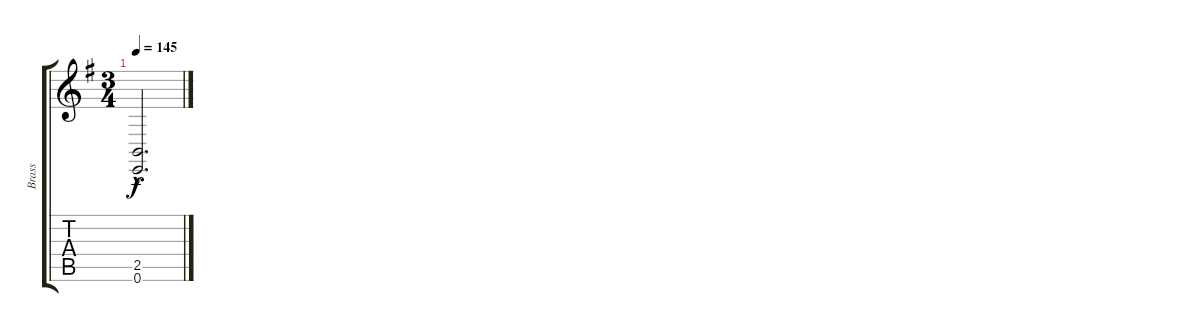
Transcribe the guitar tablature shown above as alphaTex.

\track ("Brass" "Brass") {instrument tuba}
\staff {score tabs}
\tuning (E4 B3 G3 D3 A2 E2) {hide}
\ts (3 4)
\tempo 145
\clef g2
\ks eminor
(2.5{hac t} 0.6{hac t}).2{d dy f}
